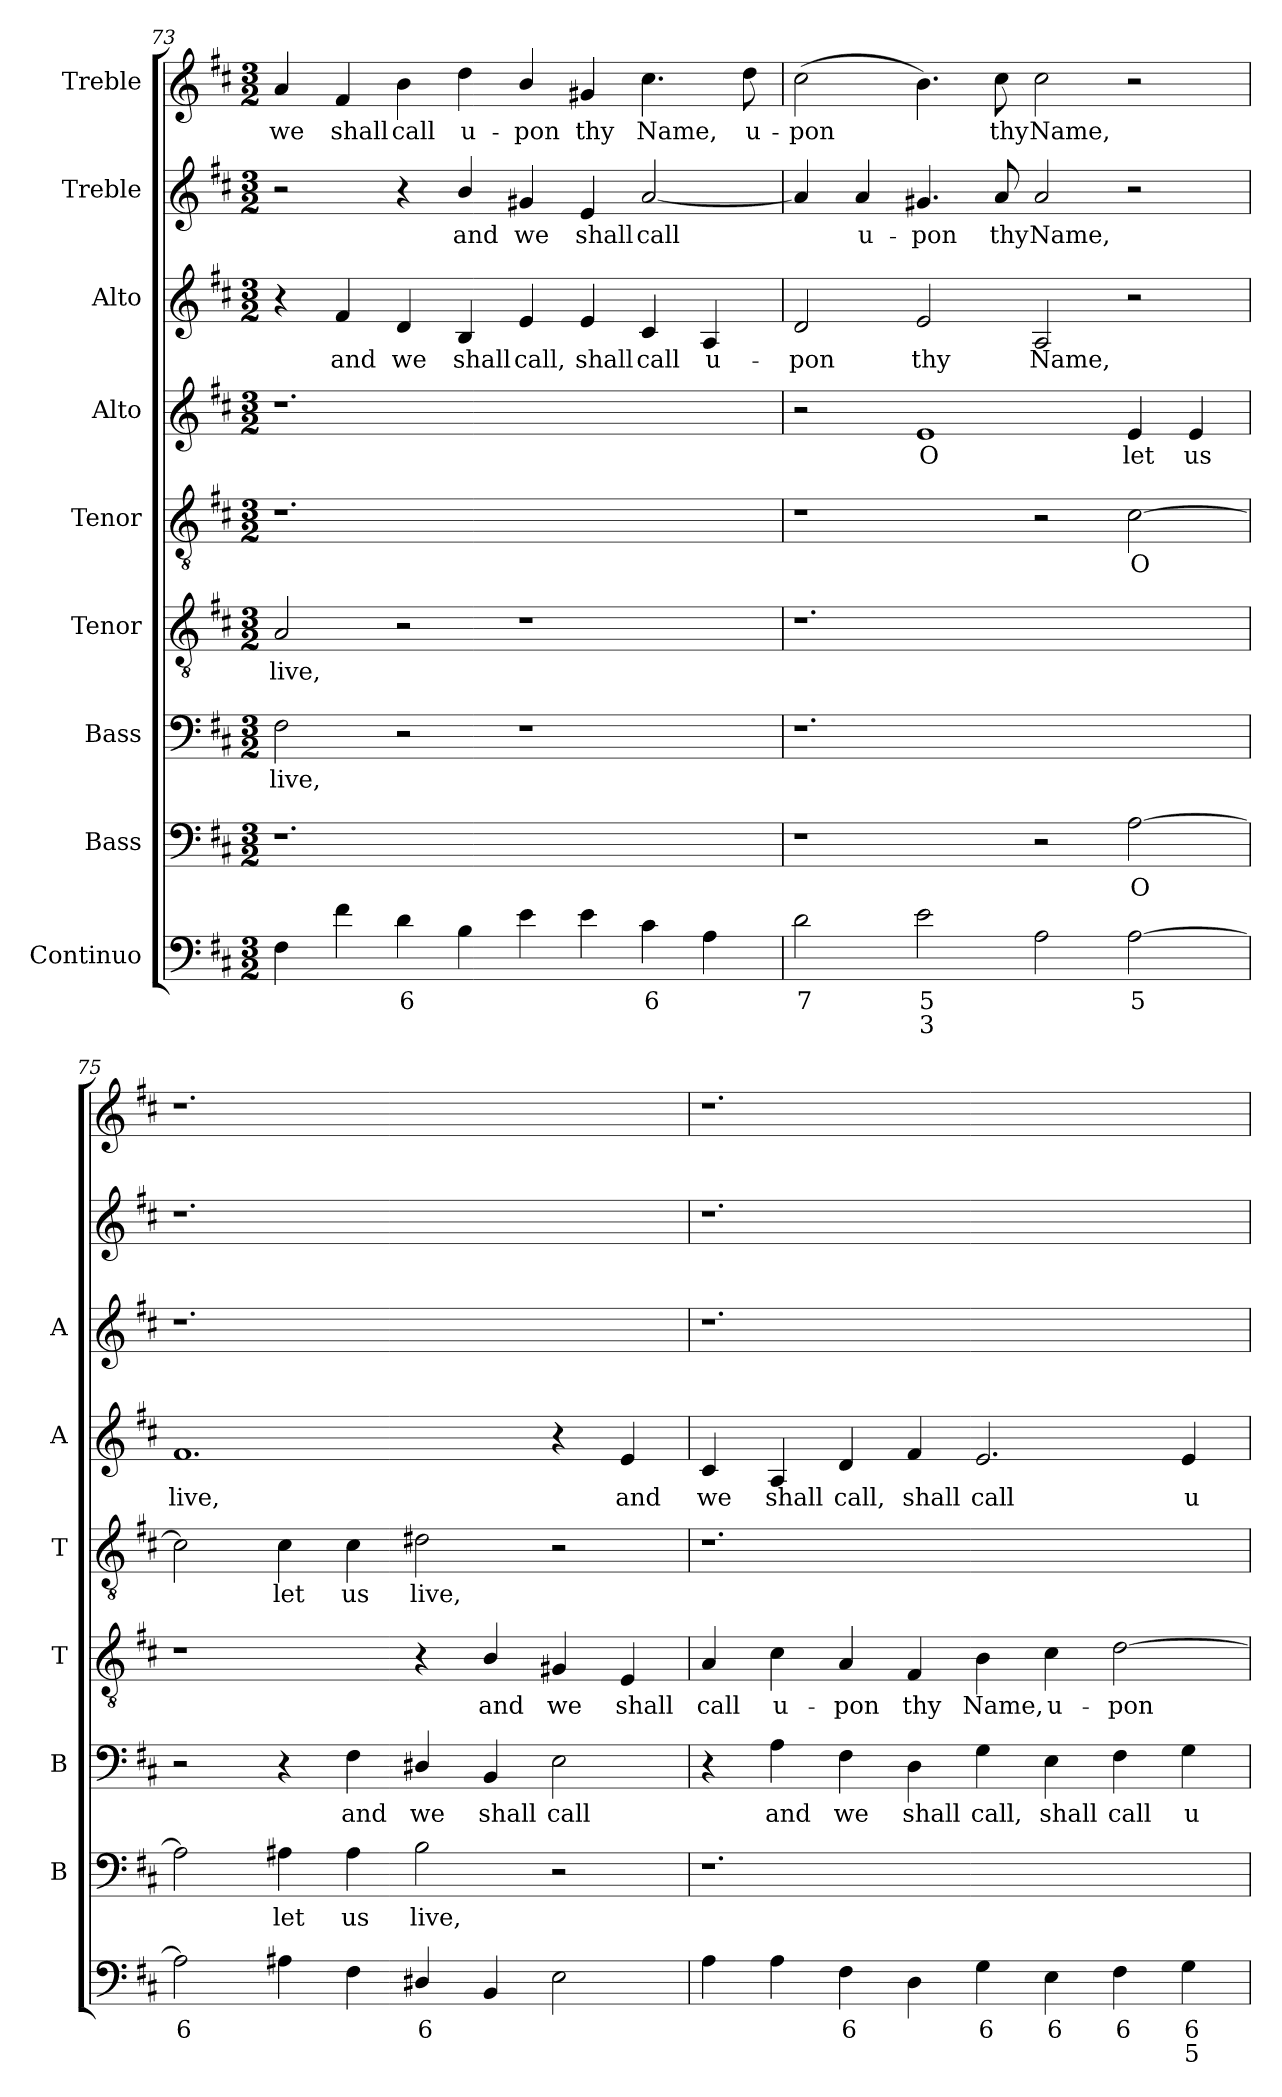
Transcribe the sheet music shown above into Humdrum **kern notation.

**kern	**text	**text	**kern	**text	**kern	**text	**kern	**text	**kern	**text	**kern	**text	**kern	**text	**kern	**text	**kern	**text
*part9	*part9	*part9	*part8	*part8	*part7	*part7	*part6	*part6	*part5	*part5	*part4	*part4	*part3	*part3	*part2	*part2	*part1	*part1
*staff9	*staff9	*staff9	*staff8	*staff8	*staff7	*staff7	*staff6	*staff6	*staff5	*staff5	*staff4	*staff4	*staff3	*staff3	*staff2	*staff2	*staff1	*staff1
*I"Continuo	*	*	*I"Bass	*	*I"Bass	*	*I"Tenor	*	*I"Tenor	*	*I"Alto	*	*I"Alto	*	*I"Treble	*	*I"Treble	*
*	*	*	*I'B	*	*I'B	*	*I'T	*	*I'T	*	*I'A	*	*I'A	*	*	*	*	*
*clefF4	*	*	*clefF4	*	*clefF4	*	*clefGv2	*	*clefGv2	*	*clefG2	*	*clefG2	*	*clefG2	*	*clefG2	*
*k[f#c#]	*	*	*k[f#c#]	*	*k[f#c#]	*	*k[f#c#]	*	*k[f#c#]	*	*k[f#c#]	*	*k[f#c#]	*	*k[f#c#]	*	*k[f#c#]	*
*D:	*	*	*D:	*	*D:	*	*D:	*	*D:	*	*D:	*	*D:	*	*D:	*	*D:	*
*M3/2	*	*	*M3/2	*	*M3/2	*	*M3/2	*	*M3/2	*	*M3/2	*	*M3/2	*	*M3/2	*	*M3/2	*
=73	=73	=73	=73	=73	=73	=73	=73	=73	=73	=73	=73	=73	=73	=73	=73	=73	=73	=73
!	!	!	!	!	!	!LO:LY:b	!	!LO:LY:b	!	!	!	!	!	!	!	!	!	!LO:LY:b
4F#\	.	.	1.r	.	2F#\	live,	2A/	live,	1.r	.	1.r	.	4r	.	2r	.	4a/	we
!	!	!	!	!	!	!	!	!	!	!	!	!	!	!LO:LY:b	!	!	!	!LO:LY:b
4f#\	.	.	.	.	.	.	.	.	.	.	.	.	4f#/	and	.	.	4f#/	shall
!	!LO:LY:b	!	!	!	!	!	!	!	!	!	!	!	!	!LO:LY:b	!	!	!	!LO:LY:b
4d\	6	.	.	.	2r	.	2r	.	.	.	.	.	4d/	we	4r	.	4b\	call
!	!	!	!	!	!	!	!	!	!	!	!	!	!	!LO:LY:b	!	!LO:LY:b	!	!LO:LY:b
4B\	.	.	.	.	.	.	.	.	.	.	.	.	4B/	shall	4b/	and	4dd\	u-
!	!	!	!	!	!	!	!	!	!	!	!	!	!	!LO:LY:b	!	!LO:LY:b	!	!LO:LY:b
4e\	.	.	.	.	1r	.	1r	.	.	.	.	.	4e/	call,	4g#X/	we	4b/	-pon
!	!	!	!	!	!	!	!	!	!	!	!	!	!	!LO:LY:b	!	!LO:LY:b	!	!LO:LY:b
4e\	.	.	.	.	.	.	.	.	.	.	.	.	4e/	shall	4e/	shall	4g#X/	thy
!	!LO:LY:b	!	!	!	!	!	!	!	!	!	!	!	!	!LO:LY:b	!	!LO:LY:b	!	!LO:LY:b
4c#\	6	.	2ryy	.	.	.	.	.	2ryy	.	2ryy	.	4c#/	call	[2a/	call	4.cc#\	Name,
!	!	!	!	!	!	!	!	!	!	!	!	!	!	!LO:LY:b	!	!	!	!
4A\	.	.	.	.	.	.	.	.	.	.	.	.	4A/	u-	.	.	.	.
!	!	!	!	!	!	!	!	!	!	!	!	!	!	!	!	!	!	!LO:LY:b
.	.	.	.	.	.	.	.	.	.	.	.	.	.	.	.	.	8dd\	u-
=74	=74	=74	=74	=74	=74	=74	=74	=74	=74	=74	=74	=74	=74	=74	=74	=74	=74	=74
!	!LO:LY:b	!	!	!	!	!	!	!	!	!	!	!	!	!LO:LY:b	!	!	!	!LO:LY:b
2d\	7	.	1r	.	1.r	.	1.r	.	1r	.	2r	.	2d/	-pon	4a/]	.	(>2cc#\	-pon
!	!	!	!	!	!	!	!	!	!	!	!	!	!	!	!	!LO:LY:b	!	!
.	.	.	.	.	.	.	.	.	.	.	.	.	.	.	4a/	u-	.	.
!	!LO:LY:b	!LO:LY:b	!	!	!	!	!	!	!	!	!	!LO:LY:b	!	!LO:LY:b	!	!LO:LY:b	!	!
2e\	5	3	.	.	.	.	.	.	.	.	1e	O	2e/	thy	4.g#X/	-pon	4.b\)	.
!	!	!	!	!	!	!	!	!	!	!	!	!	!	!	!	!LO:LY:b	!	!LO:LY:b
.	.	.	.	.	.	.	.	.	.	.	.	.	.	.	8a/	thy	8cc#\	thy
!	!	!	!	!	!	!	!	!	!	!	!	!	!	!LO:LY:b	!	!LO:LY:b	!	!LO:LY:b
2A\	.	.	2r	.	.	.	.	.	2r	.	.	.	2A/	Name,	2a/	Name,	2cc#\	Name,
!	!LO:LY:b	!	!	!LO:LY:b	!	!	!	!	!	!LO:LY:b	!	!LO:LY:b	!	!	!	!	!	!
[2A\	5	.	[2A\	O	2ryy	.	2ryy	.	[2c#\	O	4e/	let	2r	.	2r	.	2r	.
!	!	!	!	!	!	!	!	!	!	!	!	!LO:LY:b	!	!	!	!	!	!
.	.	.	.	.	.	.	.	.	.	.	4e/	us	.	.	.	.	.	.
!!LO:PB:g=z
=75	=75	=75	=75	=75	=75	=75	=75	=75	=75	=75	=75	=75	=75	=75	=75	=75	=75	=75
!	!LO:LY:b	!	!	!	!	!	!	!	!	!	!	!LO:LY:b	!	!	!	!	!	!
2A\]	6	.	2A\]	.	2r	.	1r	.	2c#\]	.	1.f#	live,	1.r	.	1.r	.	1.r	.
!	!	!	!	!LO:LY:b	!	!	!	!	!	!LO:LY:b	!	!	!	!	!	!	!	!
4A#X\	.	.	4A#X\	let	4r	.	.	.	4c#\	let	.	.	.	.	.	.	.	.
!	!	!	!	!LO:LY:b	!	!LO:LY:b	!	!	!	!LO:LY:b	!	!	!	!	!	!	!	!
4F#\	.	.	4A#\	us	4F#\	and	.	.	4c#\	us	.	.	.	.	.	.	.	.
!	!LO:LY:b	!	!	!LO:LY:b	!	!LO:LY:b	!	!	!	!LO:LY:b	!	!	!	!	!	!	!	!
4D#X/	6	.	2B\	live,	4D#X/	we	4r	.	2d#X\	live,	.	.	.	.	.	.	.	.
!	!	!	!	!	!	!LO:LY:b	!	!LO:LY:b	!	!	!	!	!	!	!	!	!	!
4BB/	.	.	.	.	4BB/	shall	4B/	and	.	.	.	.	.	.	.	.	.	.
!	!	!	!	!	!	!LO:LY:b	!	!LO:LY:b	!	!	!	!	!	!	!	!	!	!
2E\	.	.	2r	.	2E\	call	4G#X/	we	2r	.	4r	.	2ryy	.	2ryy	.	2ryy	.
!	!	!	!	!	!	!	!	!LO:LY:b	!	!	!	!LO:LY:b	!	!	!	!	!	!
.	.	.	.	.	.	.	4E/	shall	.	.	4e/	and	.	.	.	.	.	.
=76	=76	=76	=76	=76	=76	=76	=76	=76	=76	=76	=76	=76	=76	=76	=76	=76	=76	=76
!	!	!	!	!	!	!	!	!LO:LY:b	!	!	!	!LO:LY:b	!	!	!	!	!	!
4A\	.	.	1.r	.	4r	.	4A/	call	1.r	.	4c#/	we	1.r	.	1.r	.	1.r	.
!	!	!	!	!	!	!LO:LY:b	!	!LO:LY:b	!	!	!	!LO:LY:b	!	!	!	!	!	!
4A\	.	.	.	.	4A\	and	4c#\	u-	.	.	4A/	shall	.	.	.	.	.	.
!	!LO:LY:b	!	!	!	!	!LO:LY:b	!	!LO:LY:b	!	!	!	!LO:LY:b	!	!	!	!	!	!
4F#\	6	.	.	.	4F#\	we	4A/	-pon	.	.	4d/	call,	.	.	.	.	.	.
!	!	!	!	!	!	!LO:LY:b	!	!LO:LY:b	!	!	!	!LO:LY:b	!	!	!	!	!	!
4D\	.	.	.	.	4D\	shall	4F#/	thy	.	.	4f#/	shall	.	.	.	.	.	.
!	!LO:LY:b	!	!	!	!	!LO:LY:b	!	!LO:LY:b	!	!	!	!LO:LY:b	!	!	!	!	!	!
4G\	6	.	.	.	4G\	call,	4B\	Name,	.	.	2.e/	call	.	.	.	.	.	.
!	!LO:LY:b	!	!	!	!	!LO:LY:b	!	!LO:LY:b	!	!	!	!	!	!	!	!	!	!
4E\	6	.	.	.	4E\	shall	4c#\	u-	.	.	.	.	.	.	.	.	.	.
!	!LO:LY:b	!	!	!	!	!LO:LY:b	!	!LO:LY:b	!	!	!	!	!	!	!	!	!	!
4F#\	6	.	2ryy	.	4F#\	call	[2d\	-pon	2ryy	.	.	.	2ryy	.	2ryy	.	2ryy	.
!	!LO:LY:b	!LO:LY:b	!	!	!	!LO:LY:b	!	!	!	!	!	!LO:LY:b	!	!	!	!	!	!
4G\	6	5	.	.	4G\	u-	.	.	.	.	4e/	u-	.	.	.	.	.	.
=	=	=	=	=	=	=	=	=	=	=	=	=	=	=	=	=	=	=
*-	*-	*-	*-	*-	*-	*-	*-	*-	*-	*-	*-	*-	*-	*-	*-	*-	*-	*-
